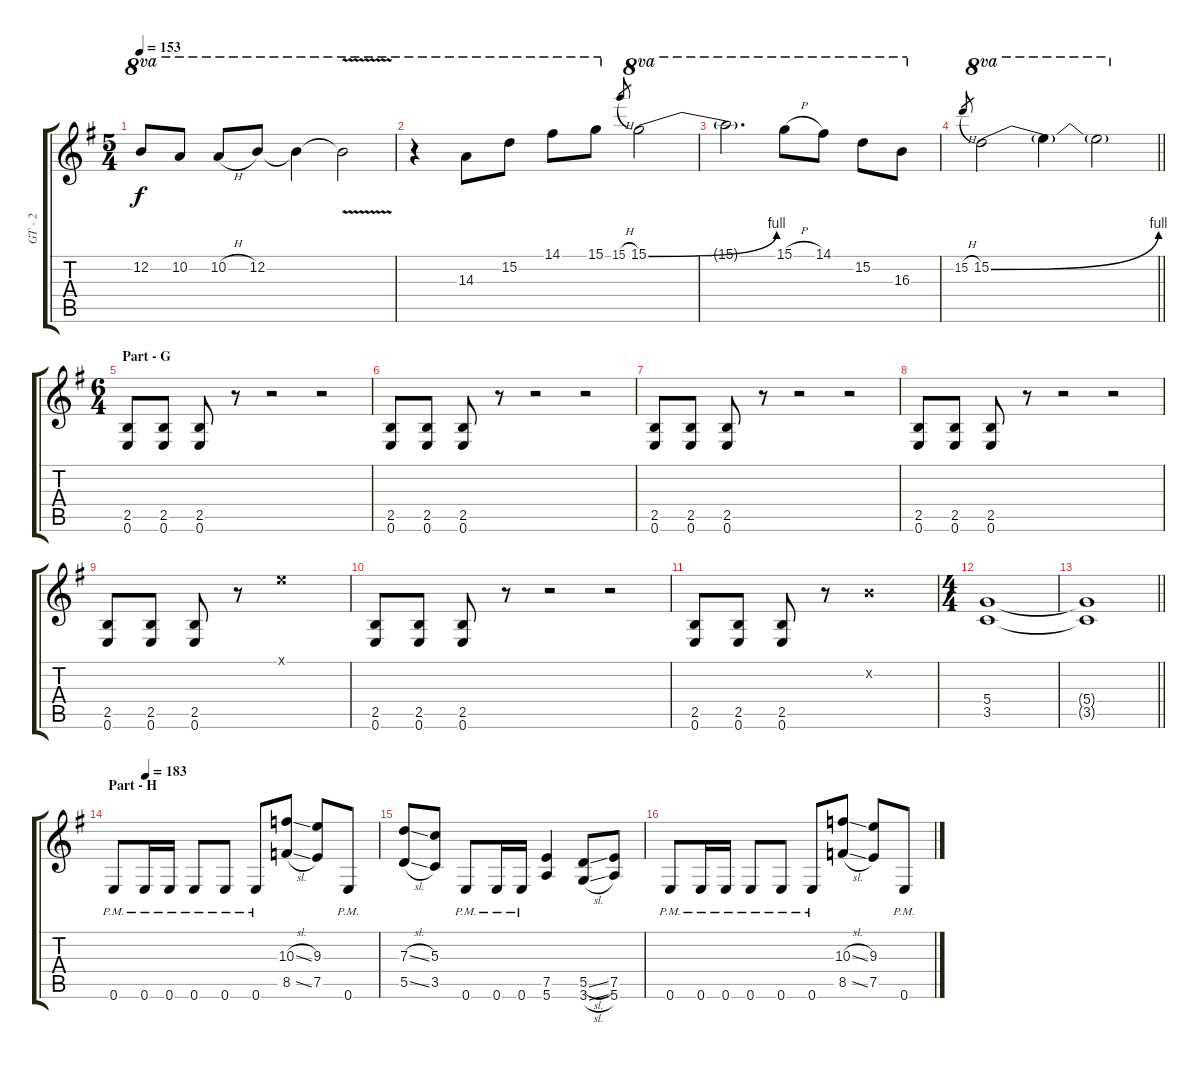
\track ("GT - 2" "GT - 2") {instrument distortionguitar}
\staff {score tabs}
\tuning (E4 B3 G3 D3 A2 E2) {hide}
\ts (5 4)
\tempo 153
\clef g2
\ks g
12.2.8{ot 8va dy f} 10.2.8{ot 8va} 10.2{h}.8{ot 8va} 12.2.8{ot 8va} 12.2{t}.4{ot 8va} 12.2{v t}.2{ot 8va} |
r.4{ot 8va} 14.3.8{ot 8va} 15.2.8{ot 8va} 14.1.8{ot 8va} 15.1.8{ot 8va} 15.1{h}.8{gr} 15.1{be (bend 0 0 60 4)}.2{ot 8va} |
15.1{t}.2{d ot 8va} 15.1{h}.8{ot 8va} 14.1.8{ot 8va} 15.2.8{ot 8va} 16.3.8{ot 8va} |
\barLineRight lightlight
15.2{h}.8{gr} 15.2{be (bend 0 0 60 4)}.2{ot 8va} 15.2{t}.4{ot 8va} 15.2{t}.2{ot 8va} |
\ts (6 4)
\section ("" "Part - G")
(2.5 0.6).8 (2.5 0.6).8 (2.5 0.6).8 r.8 r.2 r.2 |
(2.5 0.6).8 (2.5 0.6).8 (2.5 0.6).8 r.8 r.2 r.2 |
(2.5 0.6).8 (2.5 0.6).8 (2.5 0.6).8 r.8 r.2 r.2 |
(2.5 0.6).8 (2.5 0.6).8 (2.5 0.6).8 r.8 r.2 r.2 |
(2.5 0.6).8 (2.5 0.6).8 (2.5 0.6).8 r.8 0.1{x}.1 |
(2.5 0.6).8 (2.5 0.6).8 (2.5 0.6).8 r.8 r.2 r.2 |
(2.5 0.6).8 (2.5 0.6).8 (2.5 0.6).8 r.8 0.2{x}.1 |
\ts (4 4)
(5.4 3.5).1 |
\barLineRight lightlight
(5.4{t} 3.5{t}).1 |
\section ("" "Part - H")
\tempo (183 0.125)
0.6{pm}.8 0.6{pm}.16 0.6{pm}.16 0.6{pm}.8 0.6{pm}.8 0.6{pm}.8 (10.3{sl} 8.5{sl}).8 (9.3 7.5).8 0.6{pm}.8 |
(7.3{sl} 5.5{sl}).8 (5.3 3.5).8 0.6{pm}.8 0.6{pm}.16 0.6{pm}.16 (7.5 5.6).4 (5.5{sl} 3.6{sl}).8 (7.5 5.6).8 |
0.6{pm}.8 0.6{pm}.16 0.6{pm}.16 0.6{pm}.8 0.6{pm}.8 0.6{pm}.8 (10.3{sl} 8.5{sl}).8 (9.3 7.5).8 0.6{pm}.8
